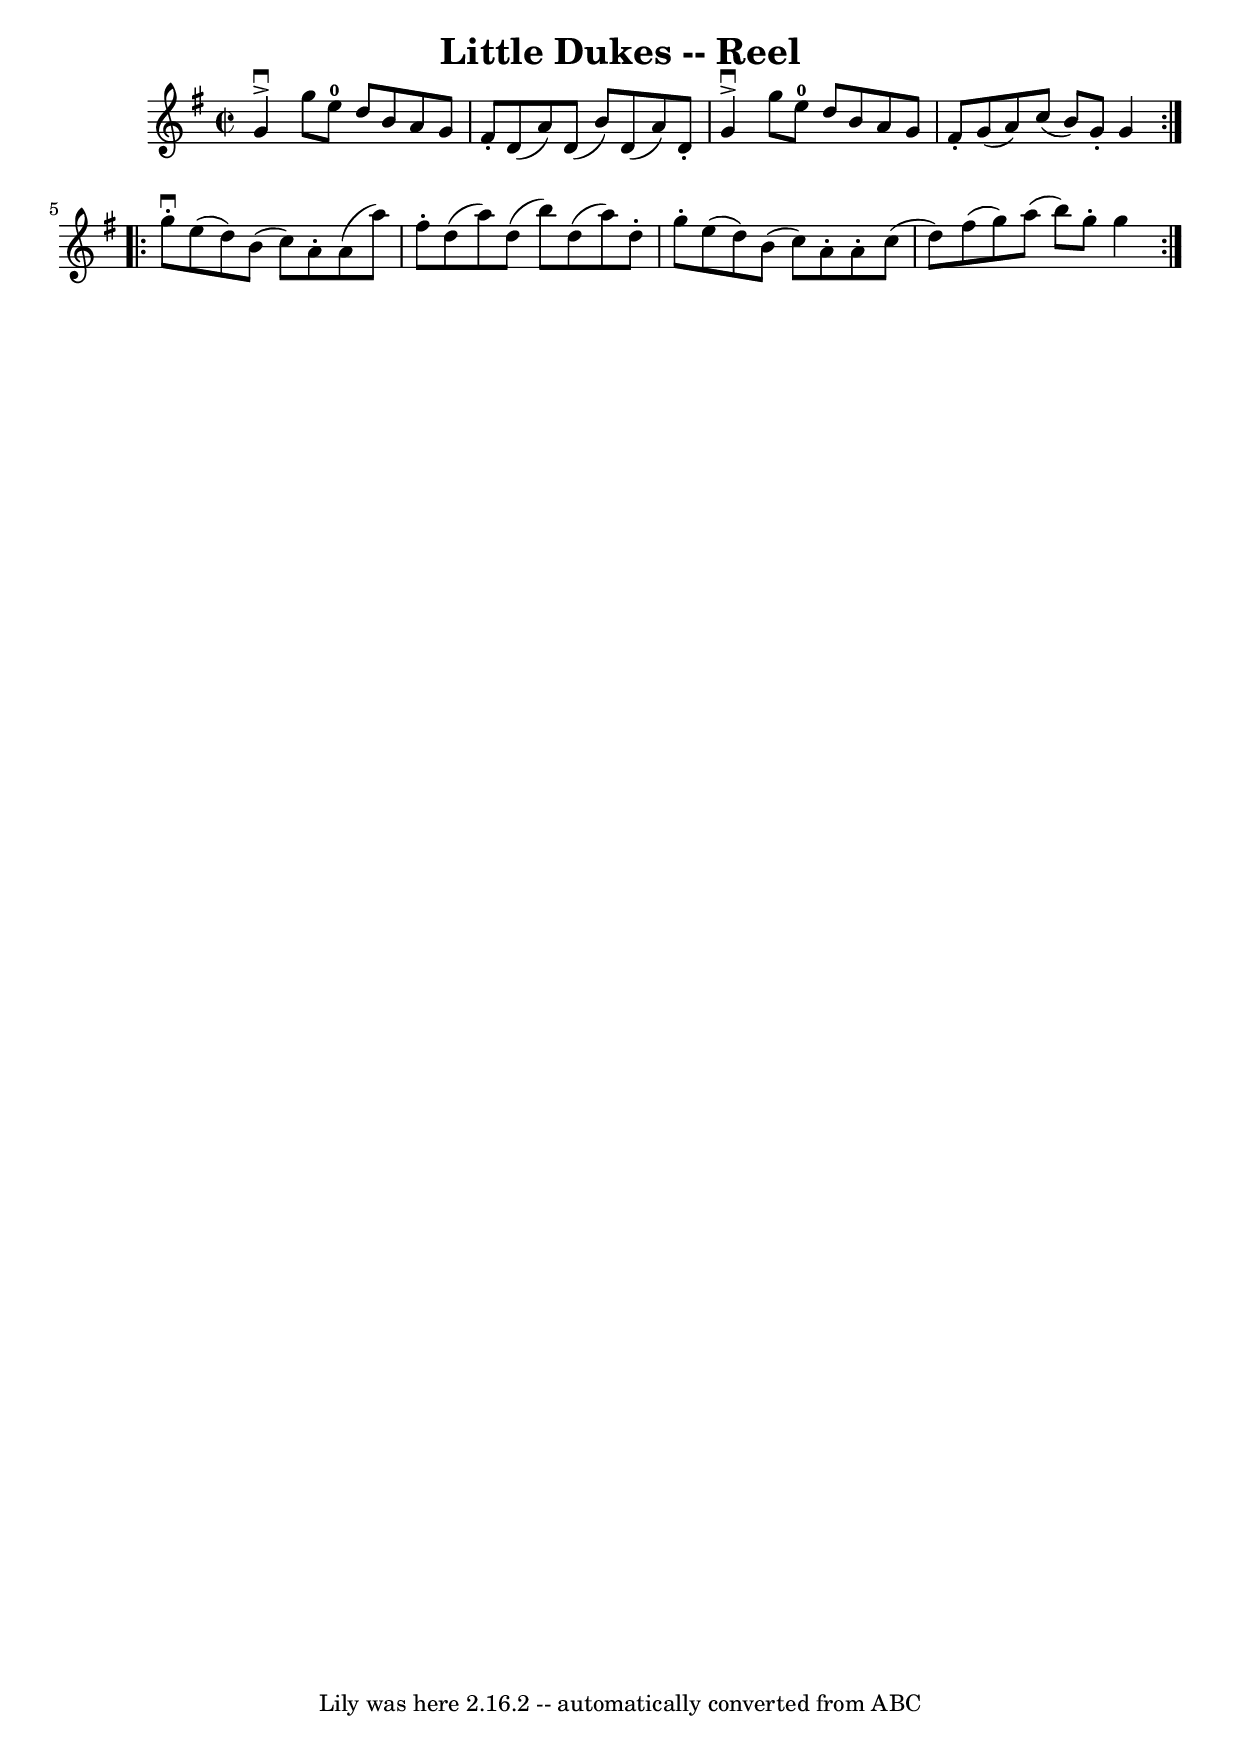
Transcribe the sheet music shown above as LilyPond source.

\version "2.16.2"
\include "Mammoth.ily"
\header {
  %% book = "Ryan's Mammoth Collection"
 crossRefNumber = "1"
 footnotes = "\\\\305"
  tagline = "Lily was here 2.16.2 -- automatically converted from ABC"
  title = "Little Dukes -- Reel"

}
voicedefault =  {



  \repeat volta 2 {

    \override Staff.TimeSignature #'style = #'C
    \time 2/2 
    \key g \major
 g'4^\downbow^\accent g''8 e''8-0 d''8 b'8 a'8 g'8     |
 fis'8-. d'8 (a'8) d'8 (b'8) d'8 (a'8) d'8-.    |
 g'4^\downbow^\accent g''8 e''8-0 d''8 b'8 a'8 g'8     |
 fis'8-. g'8 (a'8) c''8 (
 b'8) g'8-. g'4  
  }     
  \repeat volta 2 {
 g''8^\downbow-. e''8 ( d''8) b'8 (c''8) a'8-. a'8 (a''8)    |
 fis''8-. d''8 (a''8) d''8 (b''8) d''8 (a''8) d''8-.    |
 g''8-. e''8 (d''8) b'8 (c''8) a'8-. a'8-. c''8 (  |
 d''8) fis''8 (g''8) a''8 (b''8) g''8-. g''4  

  }   

}

\score{
  <<

    \context Staff="default"
    {
      \voicedefault 
      
    }

  >>
  \layout {
    
  }
  \midi {
  }

}
